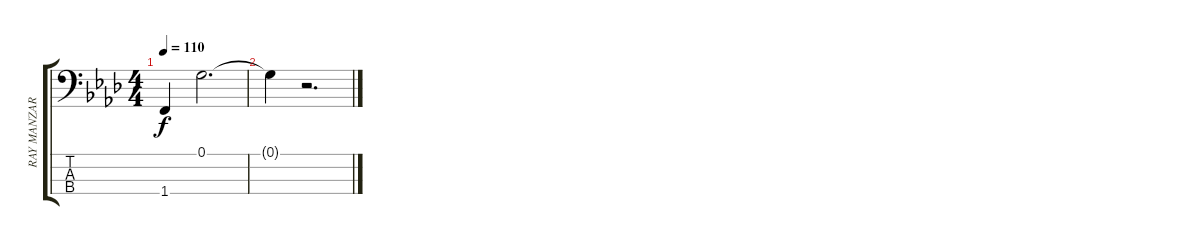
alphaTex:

\track ("RAY MANZAREK" "RAY MANZAR") {instrument electricbassfinger}
\staff {score tabs}
\tuning (G2 D2 A1 E1) {hide}
\ts (4 4)
\tempo 110
\clef f4
\ks ab
1.4.4{dy f} 0.1.2{d} |
0.1{t}.4 r.2{d}
